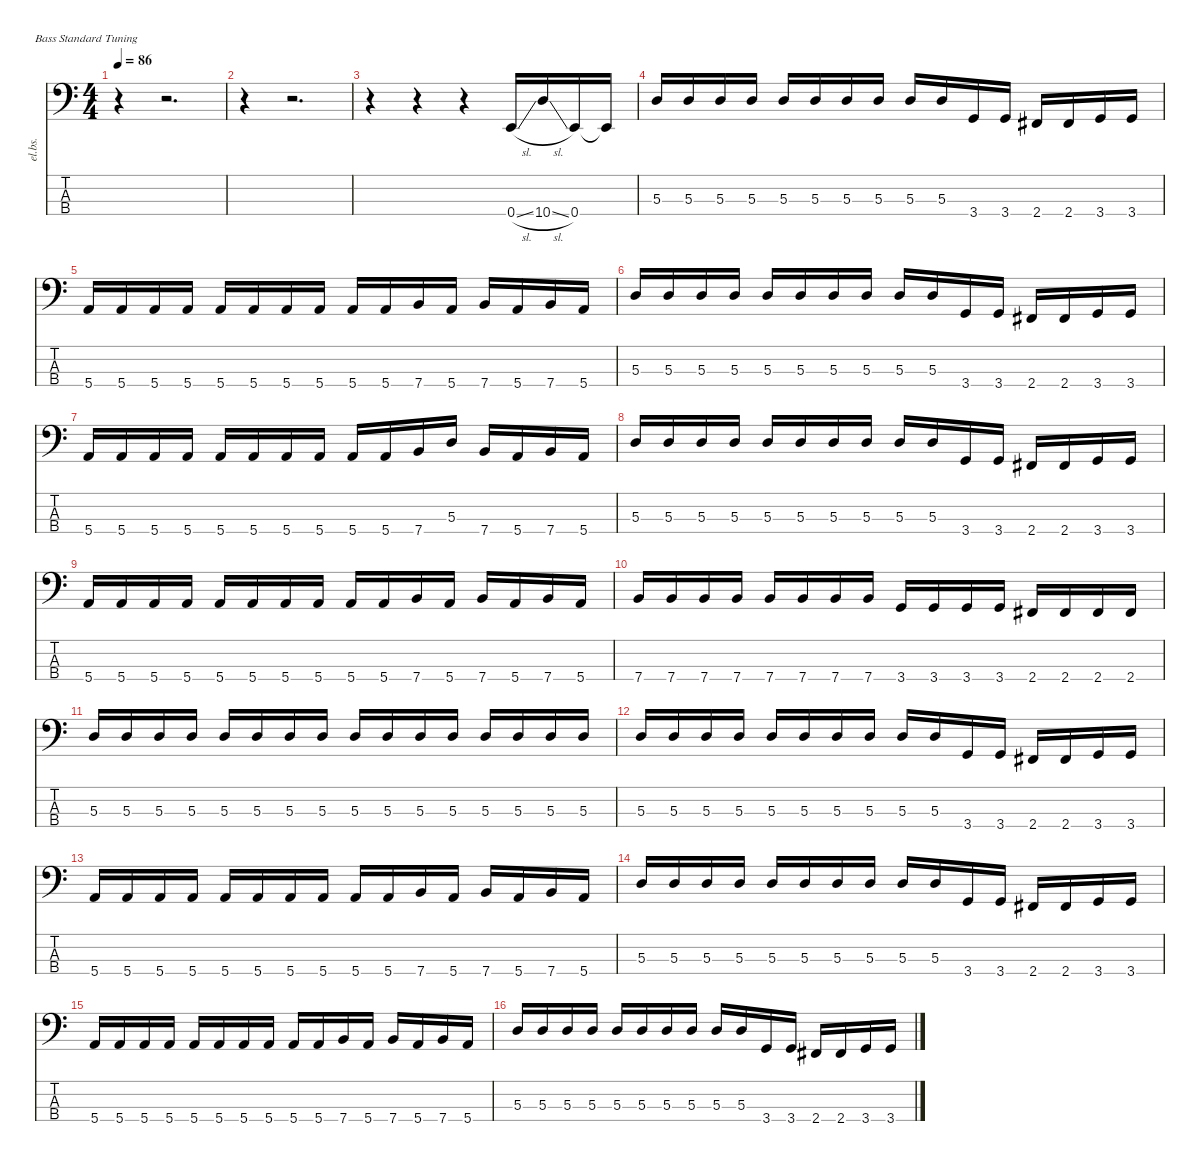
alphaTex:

\defaultSystemsLayout 4
\hideDynamics
\bracketExtendMode nobrackets
\otherSystemsTrackNameOrientation horizontal
\track ("Bass" "el.bs.") {instrument electricbasspick}
\staff {score tabs}
\tuning (G2 D2 A1 E1)
\ts (4 4)
\tempo 86
\clef f4
\ks c
r.4{dy ff instrument electricbasspick beam Down} r.2{d beam Down} |
r.4{beam Down} r.2{d beam Down} |
r.4{beam Down} r.4{beam Down} r.4{beam Down} 0.4{sl}.16{beam Up} 10.4{sl}.16{beam Up} 0.4.16{beam Up} 0.4{t}.16{beam Up} |
5.3.16{beam Up} 5.3.16{beam Up} 5.3.16{beam Up} 5.3.16{beam Up} 5.3.16{beam Up} 5.3.16{beam Up} 5.3.16{beam Up} 5.3.16{beam Up} 5.3.16{beam Up} 5.3.16{beam Up} 3.4.16{beam Up} 3.4.16{beam Up} 2.4{acc #}.16{beam Up} 2.4{acc #}.16{beam Up} 3.4.16{beam Up} 3.4.16{beam Up} |
5.4.16{beam Up} 5.4.16{beam Up} 5.4.16{beam Up} 5.4.16{beam Up} 5.4.16{beam Up} 5.4.16{beam Up} 5.4.16{beam Up} 5.4.16{beam Up} 5.4.16{beam Up} 5.4.16{beam Up} 7.4.16{beam Up} 5.4.16{beam Up} 7.4.16{beam Up} 5.4.16{beam Up} 7.4.16{beam Up} 5.4.16{beam Up} |
5.3.16{beam Up} 5.3.16{beam Up} 5.3.16{beam Up} 5.3.16{beam Up} 5.3.16{beam Up} 5.3.16{beam Up} 5.3.16{beam Up} 5.3.16{beam Up} 5.3.16{beam Up} 5.3.16{beam Up} 3.4.16{beam Up} 3.4.16{beam Up} 2.4{acc #}.16{beam Up} 2.4{acc #}.16{beam Up} 3.4.16{beam Up} 3.4.16{beam Up} |
5.4.16{beam Up} 5.4.16{beam Up} 5.4.16{beam Up} 5.4.16{beam Up} 5.4.16{beam Up} 5.4.16{beam Up} 5.4.16{beam Up} 5.4.16{beam Up} 5.4.16{beam Up} 5.4.16{beam Up} 7.4.16{beam Up} 5.3.16{beam Up} 7.4.16{beam Up} 5.4.16{beam Up} 7.4.16{beam Up} 5.4.16{beam Up} |
5.3.16{beam Up} 5.3.16{beam Up} 5.3.16{beam Up} 5.3.16{beam Up} 5.3.16{beam Up} 5.3.16{beam Up} 5.3.16{beam Up} 5.3.16{beam Up} 5.3.16{beam Up} 5.3.16{beam Up} 3.4.16{beam Up} 3.4.16{beam Up} 2.4{acc #}.16{beam Up} 2.4{acc #}.16{beam Up} 3.4.16{beam Up} 3.4.16{beam Up} |
5.4.16{beam Up} 5.4.16{beam Up} 5.4.16{beam Up} 5.4.16{beam Up} 5.4.16{beam Up} 5.4.16{beam Up} 5.4.16{beam Up} 5.4.16{beam Up} 5.4.16{beam Up} 5.4.16{beam Up} 7.4.16{beam Up} 5.4.16{beam Up} 7.4.16{beam Up} 5.4.16{beam Up} 7.4.16{beam Up} 5.4.16{beam Up} |
7.4.16{beam Up} 7.4.16{beam Up} 7.4.16{beam Up} 7.4.16{beam Up} 7.4.16{beam Up} 7.4.16{beam Up} 7.4.16{beam Up} 7.4.16{beam Up} 3.4.16{beam Up} 3.4.16{beam Up} 3.4.16{beam Up} 3.4.16{beam Up} 2.4{acc #}.16{beam Up} 2.4{acc #}.16{beam Up} 2.4{acc #}.16{beam Up} 2.4{acc #}.16{beam Up} |
5.3.16{beam Up} 5.3.16{beam Up} 5.3.16{beam Up} 5.3.16{beam Up} 5.3.16{beam Up} 5.3.16{beam Up} 5.3.16{beam Up} 5.3.16{beam Up} 5.3.16{beam Up} 5.3.16{beam Up} 5.3.16{beam Up} 5.3.16{beam Up} 5.3.16{beam Up} 5.3.16{beam Up} 5.3.16{beam Up} 5.3.16{beam Up} |
5.3.16{beam Up} 5.3.16{beam Up} 5.3.16{beam Up} 5.3.16{beam Up} 5.3.16{beam Up} 5.3.16{beam Up} 5.3.16{beam Up} 5.3.16{beam Up} 5.3.16{beam Up} 5.3.16{beam Up} 3.4.16{beam Up} 3.4.16{beam Up} 2.4{acc #}.16{beam Up} 2.4{acc #}.16{beam Up} 3.4.16{beam Up} 3.4.16{beam Up} |
5.4.16{beam Up} 5.4.16{beam Up} 5.4.16{beam Up} 5.4.16{beam Up} 5.4.16{beam Up} 5.4.16{beam Up} 5.4.16{beam Up} 5.4.16{beam Up} 5.4.16{beam Up} 5.4.16{beam Up} 7.4.16{beam Up} 5.4.16{beam Up} 7.4.16{beam Up} 5.4.16{beam Up} 7.4.16{beam Up} 5.4.16{beam Up} |
5.3.16{beam Up} 5.3.16{beam Up} 5.3.16{beam Up} 5.3.16{beam Up} 5.3.16{beam Up} 5.3.16{beam Up} 5.3.16{beam Up} 5.3.16{beam Up} 5.3.16{beam Up} 5.3.16{beam Up} 3.4.16{beam Up} 3.4.16{beam Up} 2.4{acc #}.16{beam Up} 2.4{acc #}.16{beam Up} 3.4.16{beam Up} 3.4.16{beam Up} |
5.4.16{beam Up} 5.4.16{beam Up} 5.4.16{beam Up} 5.4.16{beam Up} 5.4.16{beam Up} 5.4.16{beam Up} 5.4.16{beam Up} 5.4.16{beam Up} 5.4.16{beam Up} 5.4.16{beam Up} 7.4.16{beam Up} 5.4.16{beam Up} 7.4.16{beam Up} 5.4.16{beam Up} 7.4.16{beam Up} 5.4.16{beam Up} |
5.3.16{beam Up} 5.3.16{beam Up} 5.3.16{beam Up} 5.3.16{beam Up} 5.3.16{beam Up} 5.3.16{beam Up} 5.3.16{beam Up} 5.3.16{beam Up} 5.3.16{beam Up} 5.3.16{beam Up} 3.4.16{beam Up} 3.4.16{beam Up} 2.4{acc #}.16{beam Up} 2.4{acc #}.16{beam Up} 3.4.16{beam Up} 3.4.16{beam Up}
